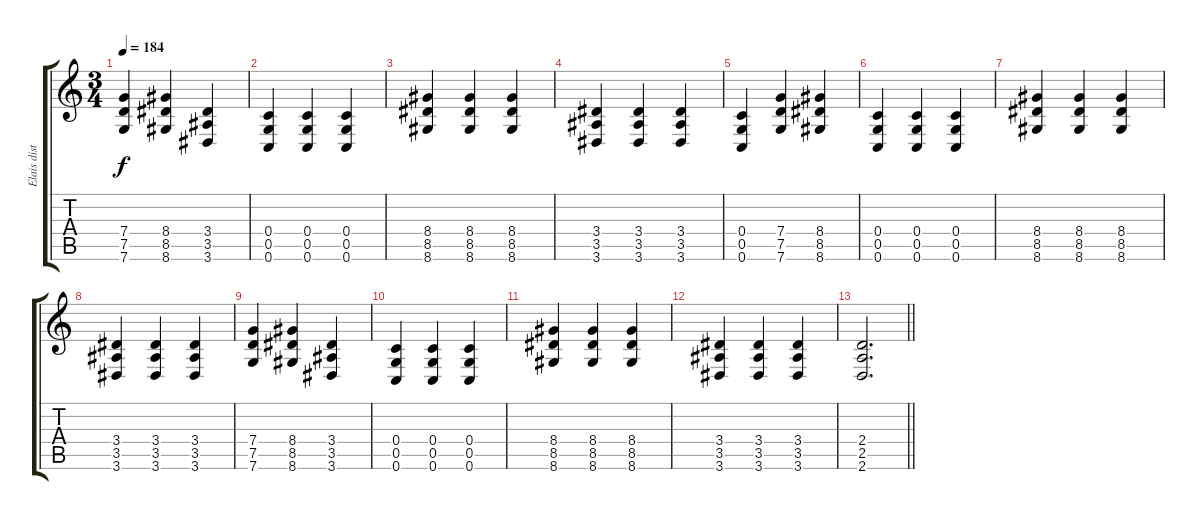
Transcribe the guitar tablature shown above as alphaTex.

\track ("Elais dist." "Elais dist") {instrument overdrivenguitar}
\staff {score tabs}
\tuning (D4 A3 F3 C3 G2 C2) {hide}
\ts (3 4)
\tempo 184
\clef g2
\ks c
(7.4 7.5 7.6).4{dy f} (8.4 8.5 8.6).4 (3.4 3.5 3.6).4 |
(0.4 0.5 0.6).4 (0.4 0.5 0.6).4 (0.4 0.5 0.6).4 |
(8.4 8.5 8.6).4 (8.4 8.5 8.6).4 (8.4 8.5 8.6).4 |
(3.4 3.5 3.6).4 (3.4 3.5 3.6).4 (3.4 3.5 3.6).4 |
(0.4 0.5 0.6).4 (7.4 7.5 7.6).4 (8.4 8.5 8.6).4 |
(0.4 0.5 0.6).4 (0.4 0.5 0.6).4 (0.4 0.5 0.6).4 |
(8.4 8.5 8.6).4 (8.4 8.5 8.6).4 (8.4 8.5 8.6).4 |
(3.4 3.5 3.6).4 (3.4 3.5 3.6).4 (3.4 3.5 3.6).4 |
(7.4 7.5 7.6).4 (8.4 8.5 8.6).4 (3.4 3.5 3.6).4 |
(0.4 0.5 0.6).4 (0.4 0.5 0.6).4 (0.4 0.5 0.6).4 |
(8.4 8.5 8.6).4 (8.4 8.5 8.6).4 (8.4 8.5 8.6).4 |
(3.4 3.5 3.6).4 (3.4 3.5 3.6).4 (3.4 3.5 3.6).4 |
\barLineRight lightlight
(2.4 2.5 2.6).2{d}
